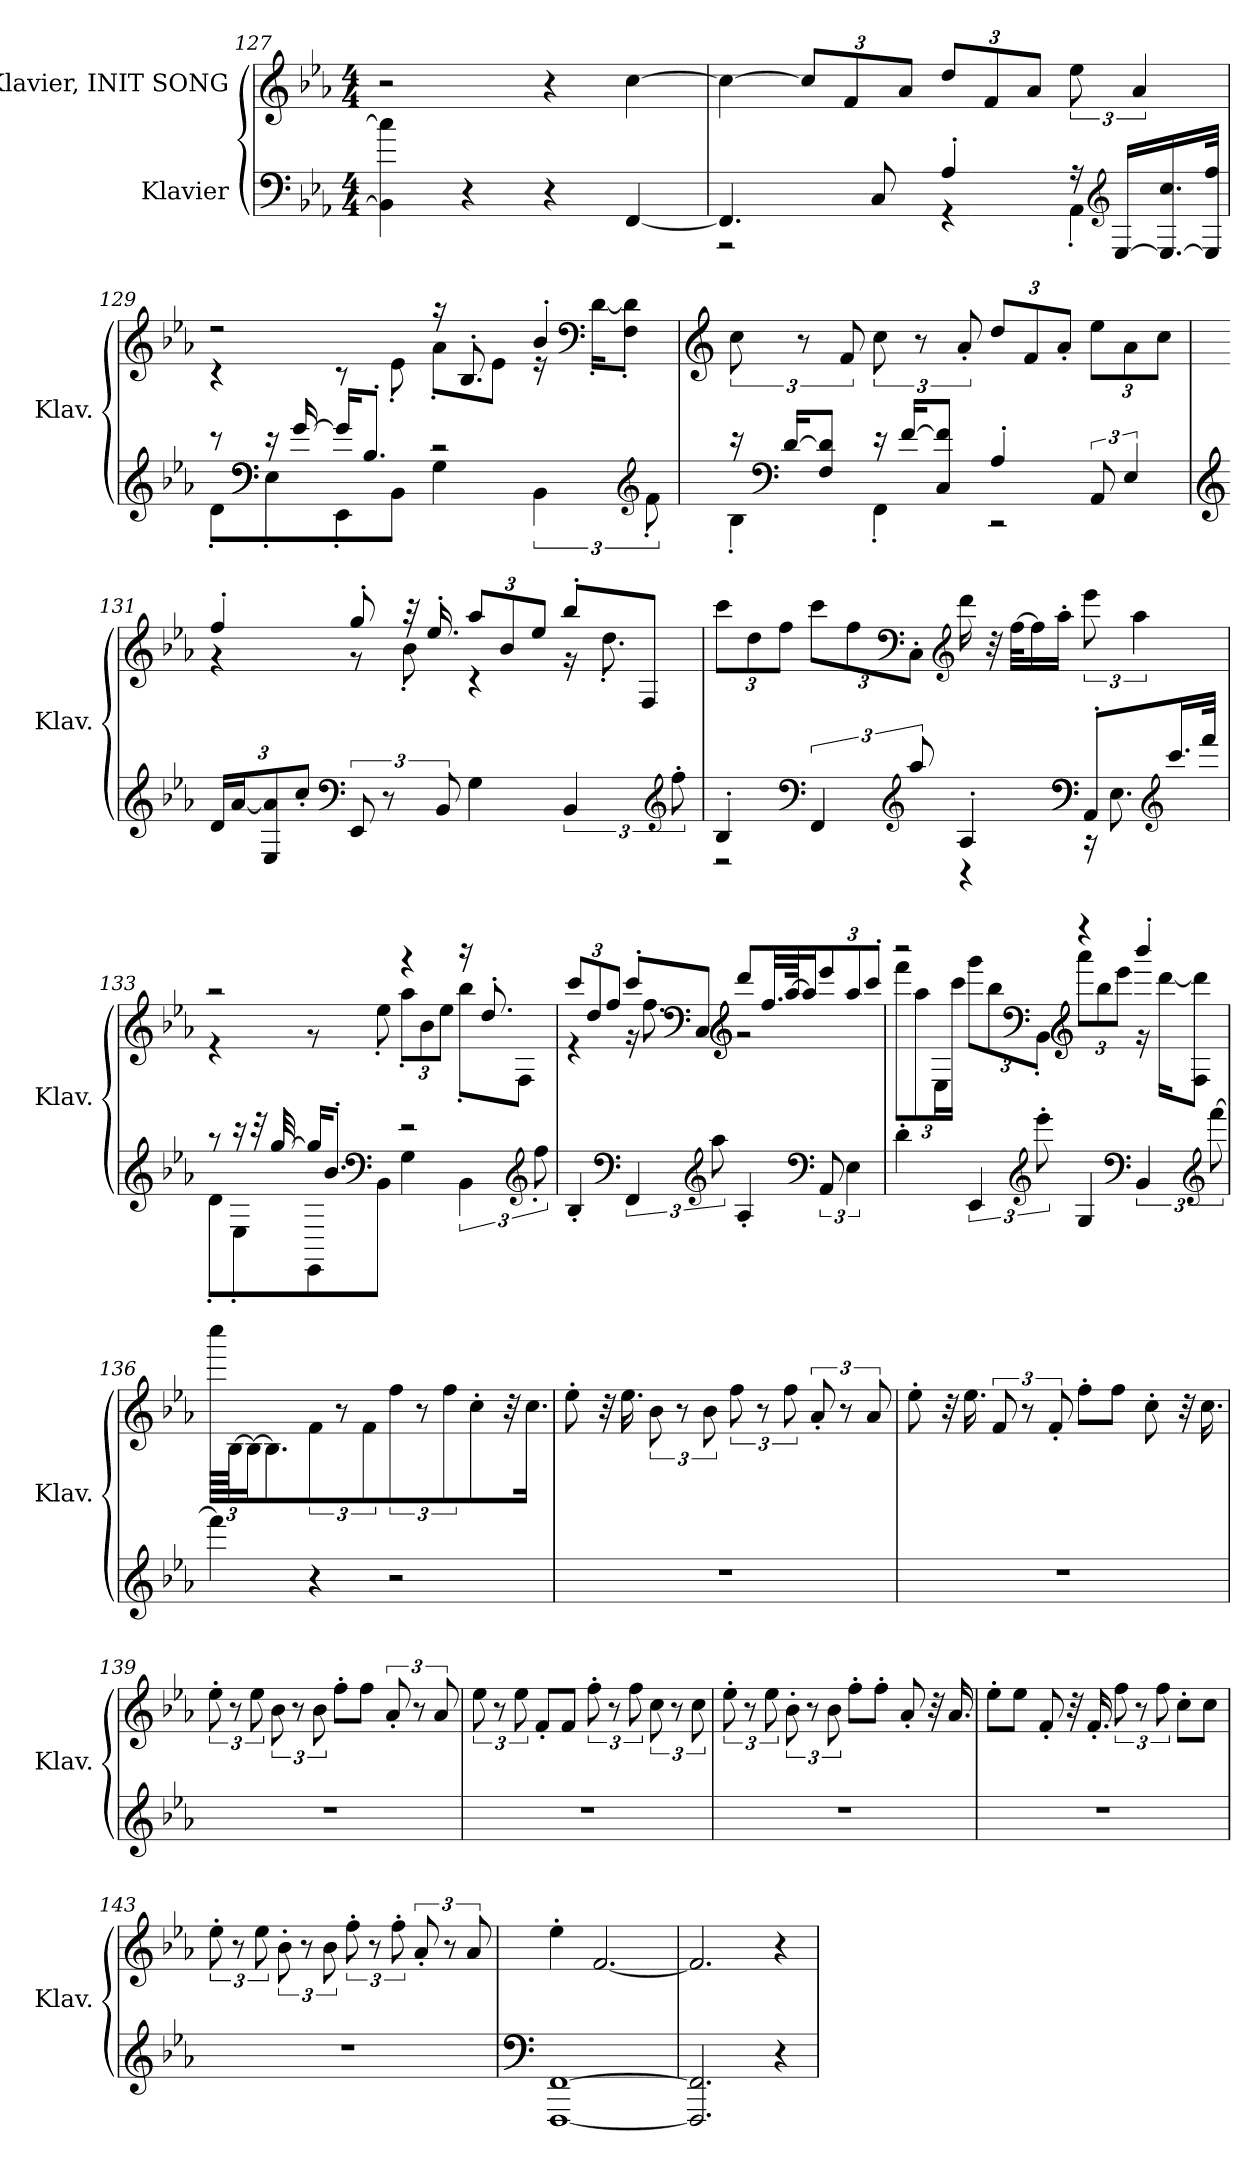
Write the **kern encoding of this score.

**kern	**kern
*part2	*part1
*staff2	*staff1
*I"Klavier	*I"Klavier, INIT SONG
*I'Klav.	*I'Klav.
*clefF4	*clefG2
*k[b-e-a-]	*k[b-e-a-]
*M4/4	*M4/4
=127	=127
4BB-\] 4cc\]	2r
4r	.
4r	4r
[4FF/	[4cc\
!!LO:LB:g=z
=128	=128
*^	*
4.FF/]	2r	4cc\_
*	*	*Xbrackettup
.	.	12cc/L]
.	.	12f/
8C/	.	.
.	.	12a-/J
4A-'/	4r	12dd/L
.	.	12f/
.	.	12a-/J
*	*	*brackettup
16r	4AA-'\	12ee-\
*clefG2	*	*
[16E-/LL	.	.
.	.	6a-/
16.E-/_ 16.cc/	.	.
32E-/] 32ff/JJk	.	.
=129	=129	=129
*	*	*^
8r	8d'\L	2r	4r
*clefF4	*	*	*
16r	8E-'\	.	.
[16g/	.	.	.
16g/KL]	8EE-'\	.	8r
8.B-'/J	.	.	.
.	8BB-\J	.	8e-'\
2r	4G\	16r	8a-'\L
.	.	8.B-'/	.
.	.	.	8e-\J
.	6BB-\	4b-'/	16r
*	*	*clefF4	*
.	.	.	[16d'\KL
.	.	.	8F\' 8d\]'J
*clefG2	*	*	*
.	12f'\	.	.
*	*	*v	*v
!!LO:PB:g=z
=130	=130	=130
*	*	*clefG2
16r	4B-'\	12cc\
*clefF4	*	*
[16d/KL	.	.
.	.	12r
8F/ 8d/]J	.	.
.	.	12f/
16r	4FF'\	12cc\
[16f/KL	.	.
.	.	12r
8C/ 8f/]J	.	.
.	.	12a-'/
*	*	*Xbrackettup
4A-'/	2r	12dd/L
.	.	12f/
.	.	12a-'/J
12AA-/	.	12ee-\L
6E-/	.	12a-\
.	.	12cc\J
*v	*v	*
=131	=131
*clefG2	*
*Xbrackettup	*
*	*^
24d/LL	4ff'/	4r
[24a-/J	.	.
12E-/ 12a-/]	.	.
12cc'/J	.	.
*clefF4	*	*
*brackettup	*	*
12EE-/	8gg'/	8r
12r	.	.
.	32r	8b-'\
.	16.ee-'/	.
12BB-/	.	.
4G\	12aa-/L	4r
.	12b-/	.
.	12ee-/J	.
6BB-/	8bb-'/L	16r
.	.	8.dd'\
.	8F/J	.
*clefG2	*	*
12ff'\	.	.
*	*v	*v
!!LO:LB:g=z
=132	=132
*^	*
4B-'/	2r	12ccc\L
.	.	12dd\
.	.	12ff\J
*clefF4	*	*
6FF/	.	12ccc\L
.	.	12ff\
*clefG2	*	*clefF4
12aa-/	.	12C'\J
*	*	*clefG2
4A-'/	4r	16ddd\
.	.	32r
.	.	[32ff\KLL
.	.	16ff\]
.	.	16aa-'\JJ
*clefF4	*	*
*	*	*brackettup
8AA-'/L	16r	12eee-\
.	8.E-\	.
.	.	6aa-\
*clefG2	*	*
16.ccc/L	.	.
32fff/JJk	.	.
=133	=133	=133
*	*	*^
8r	8d'\L	2r	4r
16r	8E-'\	.	.
32r	.	.	.
[32gg/	.	.	.
16gg/KL]	8EE-\	.	8r
8.b-'/J	.	.	.
*clefF4	*	*	*
.	8BB-\J	.	8ee-'\
*	*	*	*Xbrackettup
2r	4G\	4r	12aa-'\L
.	.	.	12b-\
.	.	.	12ee-\J
.	6BB-\	16r	8bb-'\L
.	.	8.dd'/	.
.	.	.	8F\J
*clefG2	*	*	*
.	12ff'\	.	.
*v	*v	*	*
!!LO:LB:g=z	!!
=134	=134	=134
4B-'/	12ccc/L	4r
.	12dd/	.
.	12ff/J	.
*clefF4	*	*
6FF/	8ccc'/L	16r
.	.	8.ff\
*	*clefF4	*
.	8C/J	.
*clefG2	*	*
12aa-\	.	.
*	*clefG2	*
4A-'/	8ddd/L	2r
.	32.ff/LL	.
.	[64aa-/JK	.
.	16aa-/J]	.
*clefF4	*	*
12AA-/	12eee-/	.
6E-\	12aa-/	.
.	12ccc'/J	.
!!LO:LB:g=z	!!
=135	=135	=135
4d'\	2r	12fff\L
.	.	12aa-\
.	.	24E-\L
.	.	24ccc\JJ
6EE-/	.	12ggg\L
.	.	12bb-\
*clefG2	*clefF4	*
12eee-'\	.	12BB-'\J
*	*clefG2	*
4G/	4r	12aaa-\L
.	.	12bb-\
.	.	12eee-\J
*clefF4	*	*
6BB-/	4bbb-'/	16r
.	.	[16ddd\KL
.	.	8F\ 8ddd\]J
*clefG2	*	*
[12fff\	.	.
*	*v	*v
=136	=136
4fff\]	96cccc\LLLL
.	[96B-\JJ
.	24B-\J_
.	8.B-\]
*	*brackettup
4r	12f\J
.	12r
.	12f/
2r	12ff\
.	12r
.	12ff\
.	8cc'\
.	32r
.	16.cc\
!!LO:LB:g=z
=137	=137
1r	8ee-'\
.	32r
.	16.ee-\
.	12b-\
.	12r
.	12b-\
.	12ff\
.	12r
.	12ff\
.	12a-'/
.	12r
.	12a-/
=138	=138
1r	8ee-'\
.	32r
.	16.ee-\
.	12f/
.	12r
.	12f'/
.	8ff'\L
.	8ff\J
.	8cc'\
.	32r
.	16.cc\
=139	=139
1r	12ee-'\
.	12r
.	12ee-\
.	12b-\
.	12r
.	12b-\
.	8ff'\L
.	8ff\J
.	12a-'/
.	12r
.	12a-/
!!LO:LB:g=z
=140	=140
1r	12ee-\
.	12r
.	12ee-\
.	8f'/L
.	8f/J
.	12ff'\
.	12r
.	12ff\
.	12cc\
.	12r
.	12cc\
=141	=141
1r	12ee-'\
.	12r
.	12ee-\
.	12b-'\
.	12r
.	12b-\
.	8ff'\L
.	8ff'\J
.	8a-'/
.	32r
.	16.a-/
=142	=142
1r	8ee-'\L
.	8ee-\J
.	8f'/
.	32r
.	16.f'/
.	12ff\
.	12r
.	12ff\
.	8cc'\L
.	8cc\J
!!LO:PB:g=z
=143	=143
1r	12ee-'\
.	12r
.	12ee-\
.	12b-'\
.	12r
.	12b-\
.	12ff'\
.	12r
.	12ff'\
.	12a-'/
.	12r
.	12a-/
=144	=144
*clefF4	*
[1FFF [1FF	4ee-'\
.	[2.f/
=145	=145
2.FFF/] 2.FF/]	2.f/]
4r	4r
=	=
*-	*-
